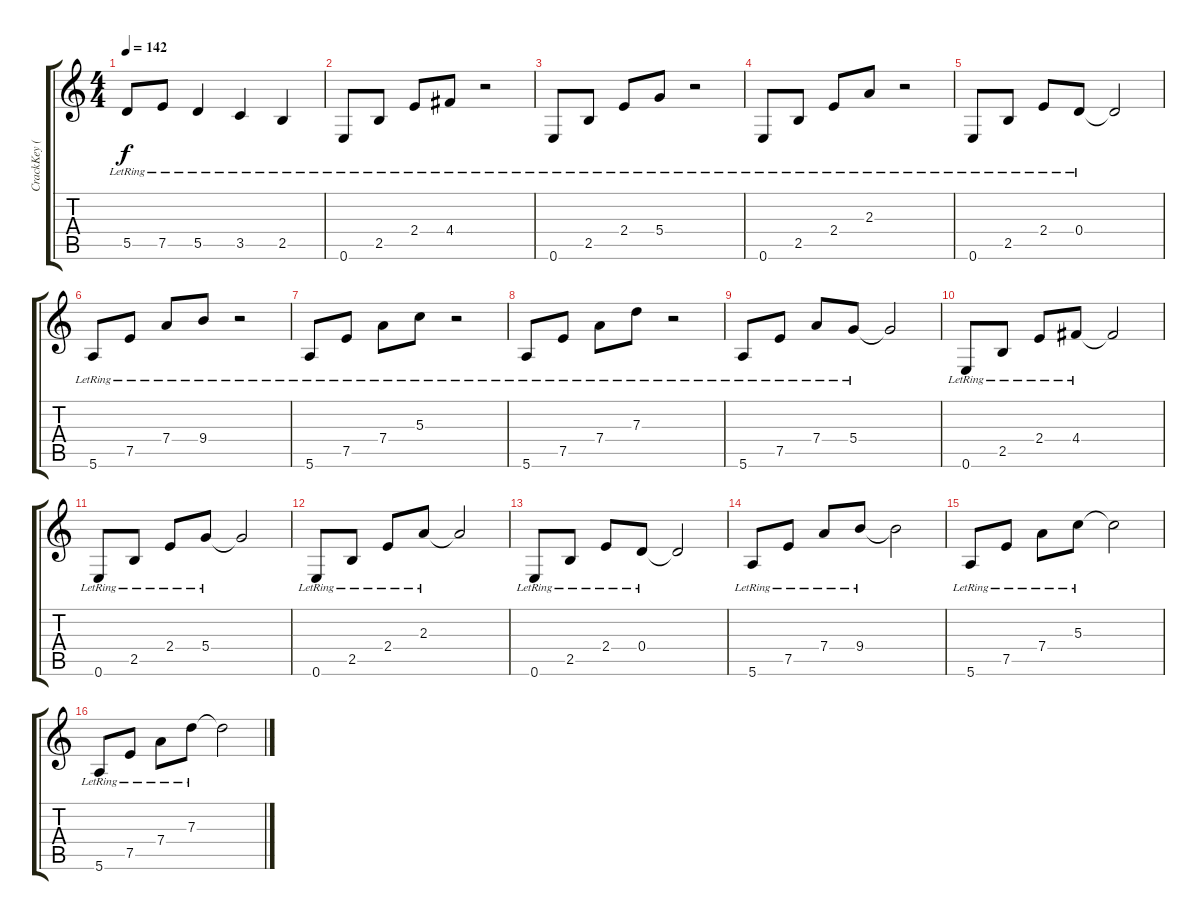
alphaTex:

\track ("CrackKey (John)" "CrackKey (") {instrument acousticguitarsteel}
\staff {score tabs}
\tuning (E4 B3 G3 D3 A2 E2) {hide}
\ts (4 4)
\tempo 142
\clef g2
\ks c
5.5{lr}.8{dy f} 7.5{lr}.8 5.5{lr}.4 3.5{lr}.4 2.5{lr}.4 |
0.6{lr}.8 2.5{lr}.8 2.4{lr}.8 4.4{lr}.8 r.2 |
0.6{lr}.8 2.5{lr}.8 2.4{lr}.8 5.4{lr}.8 r.2 |
0.6{lr}.8 2.5{lr}.8 2.4{lr}.8 2.3{lr}.8 r.2 |
0.6{lr}.8 2.5{lr}.8 2.4{lr}.8 0.4{lr}.8 0.4{t}.2 |
5.6{lr}.8 7.5{lr}.8 7.4{lr}.8 9.4{lr}.8 r.2 |
5.6{lr}.8 7.5{lr}.8 7.4{lr}.8 5.3{lr}.8 r.2 |
5.6{lr}.8 7.5{lr}.8 7.4{lr}.8 7.3{lr}.8 r.2 |
5.6{lr}.8 7.5{lr}.8 7.4{lr}.8 5.4{lr}.8 5.4{t}.2 |
0.6{lr}.8 2.5{lr}.8 2.4{lr}.8 4.4{lr}.8 4.4{t}.2 |
0.6{lr}.8 2.5{lr}.8 2.4{lr}.8 5.4{lr}.8 5.4{t}.2 |
0.6{lr}.8 2.5{lr}.8 2.4{lr}.8 2.3{lr}.8 2.3{t}.2 |
0.6{lr}.8 2.5{lr}.8 2.4{lr}.8 0.4{lr}.8 0.4{t}.2 |
5.6{lr}.8 7.5{lr}.8 7.4{lr}.8 9.4{lr}.8 9.4{t}.2 |
5.6{lr}.8 7.5{lr}.8 7.4{lr}.8 5.3{lr}.8 5.3{t}.2 |
5.6{lr}.8 7.5{lr}.8 7.4{lr}.8 7.3{lr}.8 7.3{t}.2
